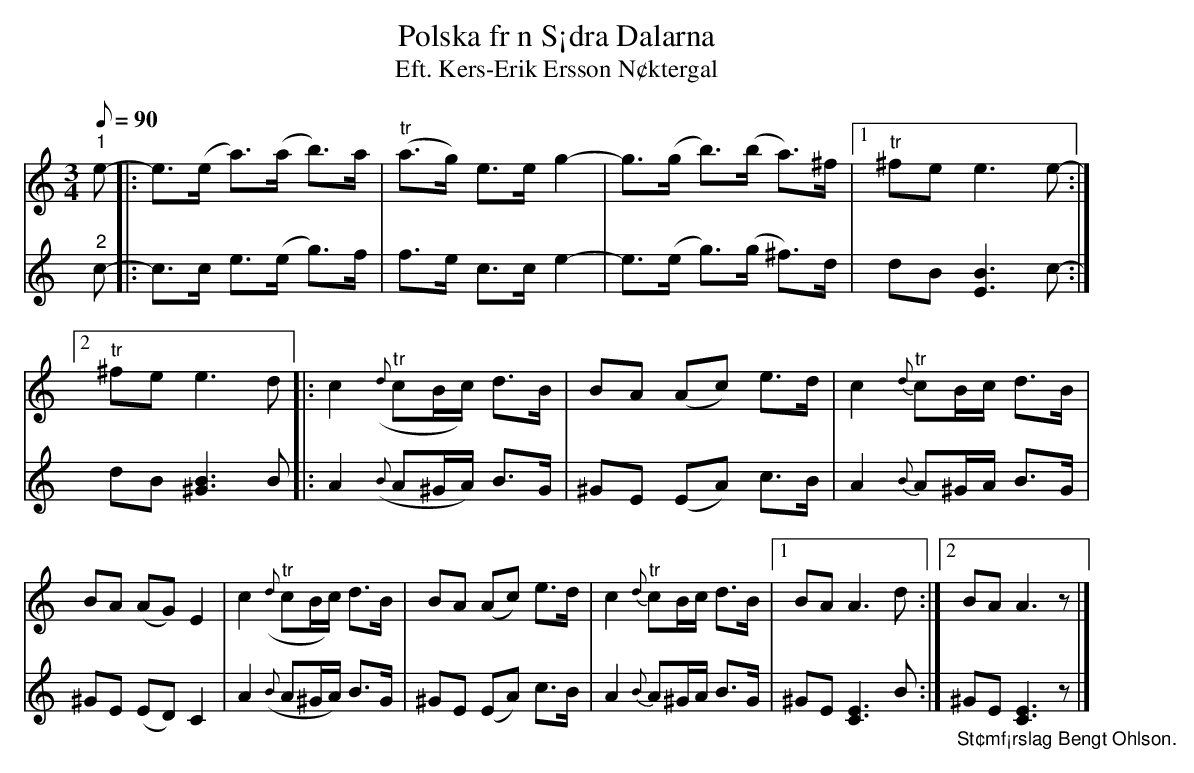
X:1
T:Polska fr n S¡dra Dalarna
T:Eft. Kers-Erik Ersson N¢ktergal
K:Am
L:1/8
M:3/4
O:Polska
Q:90
K:none
V:1
"^1" e- [|: e>(e a>)(a b>)a |"^tr" (a>g) e>e g2- | g>(g b>)(b a>)^f |1"^tr" ^fe e3 e- :|]2
"^tr" ^fe e3 d [|: c2({d}"^tr" cB/c/) d>B | BA (Ac) e>d | c2{d}"^tr" cB/c/ d>B | BA (AG) E2 |
c2({d}"^tr" cB/c/) d>B | BA (Ac) e>d | c2{d}"^tr" cB/c/ d>B |1 BA A3 d :|]2 BA A3 z |]
V:2
"^2" c-  [|:  c>c e>(e g>)f  |  f>e c>c e2-  |  e>(e g>)(g ^f>)d  |1  dB [EB]3 c-  :|]2  dB [^GB]3 B  [|:
A2({B} A^G/A/) B>G  |  ^GE (EA) c>B  |  A2{B} A^G/A/ B>G  |  ^GE (ED) C2  |  A2({B} A^G/A/) B>G  |
^GE (EA) c>B  |  A2{B} A^G/A/ B>G  |1  ^GE [CE]3 B  :|]2 "_St¢mf¡rslag Bengt Ohlson." ^GE [CE]3 z  |]
